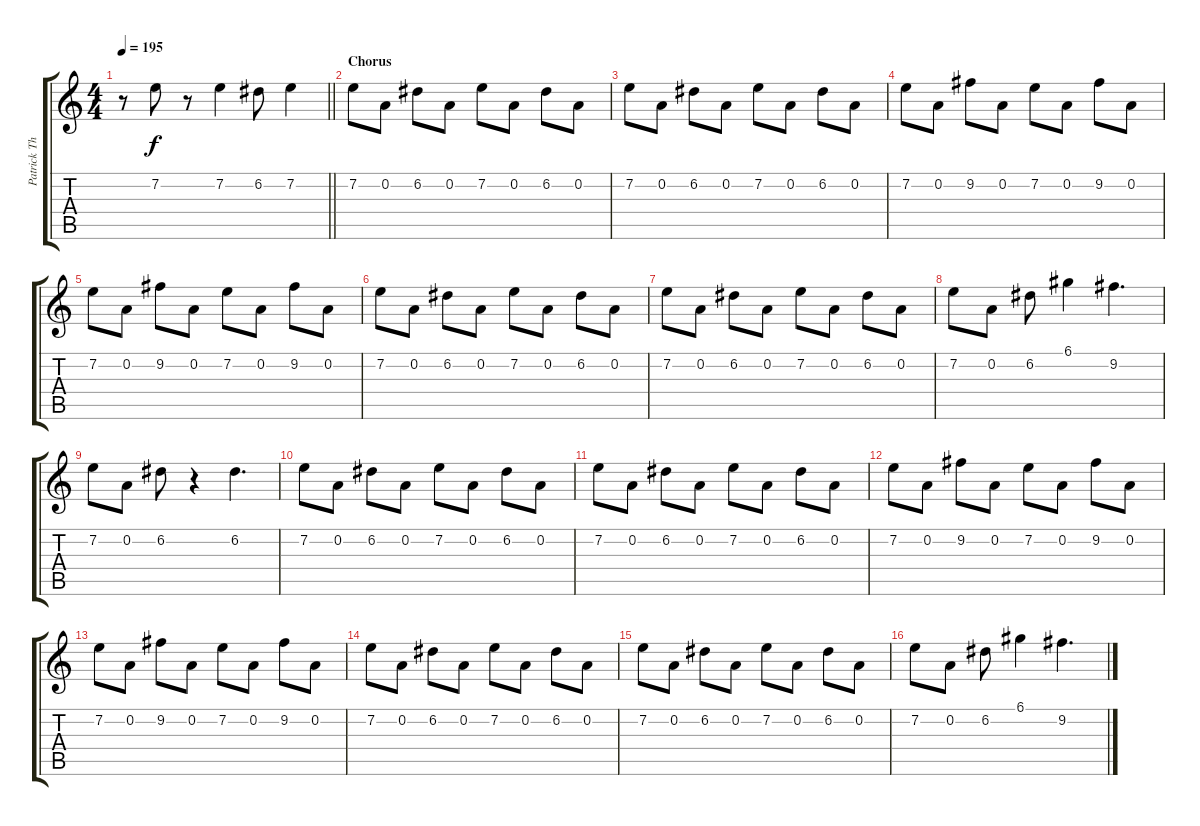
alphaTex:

\track ("Patrick Thompson - Guitar" "Patrick Th") {instrument distortionguitar}
\staff {score tabs}
\tuning (D4 A3 F3 C3 G2 C2) {hide}
\ts (4 4)
\tempo 195
\clef g2
\barLineRight lightlight
\ks c
r.8{dy f} 7.2.8 r.8 7.2.4 6.2.8 7.2.4 |
\section ("" "Chorus")
7.2.8 0.2.8 6.2.8 0.2.8 7.2.8 0.2.8 6.2.8 0.2.8 |
7.2.8 0.2.8 6.2.8 0.2.8 7.2.8 0.2.8 6.2.8 0.2.8 |
7.2.8 0.2.8 9.2.8 0.2.8 7.2.8 0.2.8 9.2.8 0.2.8 |
7.2.8 0.2.8 9.2.8 0.2.8 7.2.8 0.2.8 9.2.8 0.2.8 |
7.2.8 0.2.8 6.2.8 0.2.8 7.2.8 0.2.8 6.2.8 0.2.8 |
7.2.8 0.2.8 6.2.8 0.2.8 7.2.8 0.2.8 6.2.8 0.2.8 |
7.2.8 0.2.8 6.2.8 6.1.4 9.2.4{d} |
7.2.8 0.2.8 6.2.8 r.4 6.2.4{d} |
7.2.8 0.2.8 6.2.8 0.2.8 7.2.8 0.2.8 6.2.8 0.2.8 |
7.2.8 0.2.8 6.2.8 0.2.8 7.2.8 0.2.8 6.2.8 0.2.8 |
7.2.8 0.2.8 9.2.8 0.2.8 7.2.8 0.2.8 9.2.8 0.2.8 |
7.2.8 0.2.8 9.2.8 0.2.8 7.2.8 0.2.8 9.2.8 0.2.8 |
7.2.8 0.2.8 6.2.8 0.2.8 7.2.8 0.2.8 6.2.8 0.2.8 |
7.2.8 0.2.8 6.2.8 0.2.8 7.2.8 0.2.8 6.2.8 0.2.8 |
7.2.8 0.2.8 6.2.8 6.1.4 9.2.4{d}
